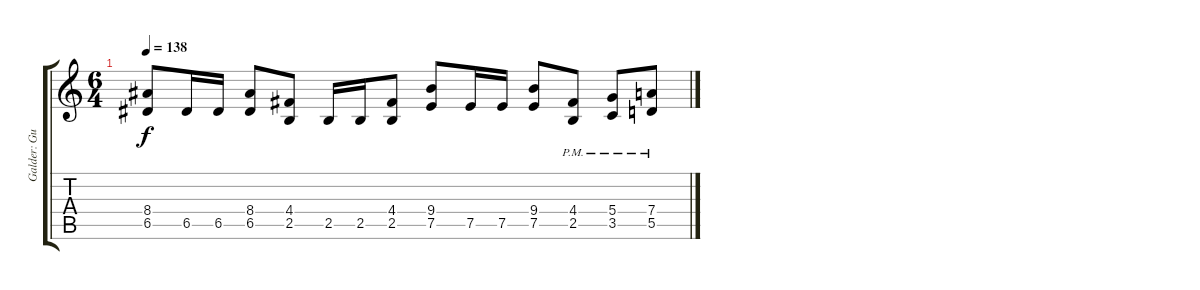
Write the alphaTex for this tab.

\track ("Galder: Guitar 1" "Galder: Gu") {instrument acousticguitarsteel}
\staff {score tabs}
\tuning (E4 B3 G3 D3 A2 E2) {hide}
\ts (6 4)
\tempo 138
\clef g2
\ks c
(8.4 6.5).8{dy f} 6.5.16 6.5.16 (8.4 6.5).8 (4.4 2.5).8 2.5.16 2.5.16 (4.4 2.5).8 (9.4 7.5).8 7.5.16 7.5.16 (9.4 7.5).8 (4.4{pm} 2.5{pm}).8 (5.4{pm} 3.5{pm}).8 (7.4{pm} 5.5{pm}).8
